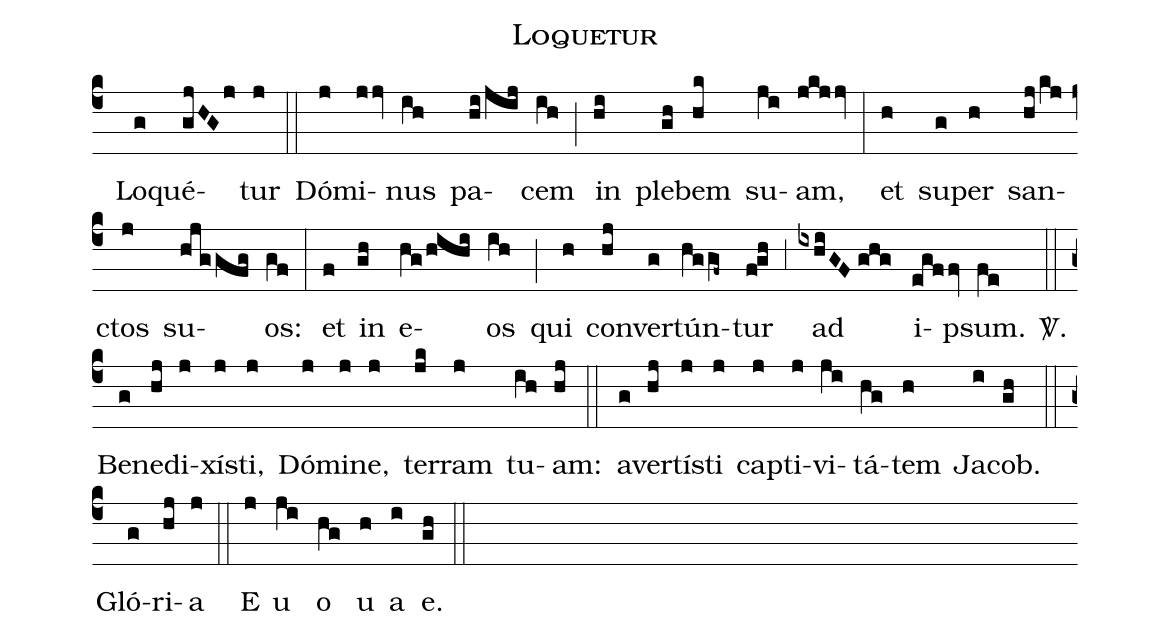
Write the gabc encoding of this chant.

name:Loquetur;
office-part:Introitus;
mode:3;
%%
(c4) () Lo(g)qué(gjHGj)tur(j) (::) Dó(j)mi(jjv)nus(ih) pa(hi/jij)cem(ih) (;) in(hi) ple(gh)bem(hk) su(ji)am,(jkjjv) (:) et(h) su(g)per(h) san(hj/kj)ctos(j) su(hjggfg)os:(gf) (:) et(f) in(gh) e(hg/hihi)os(ih) (;) qui(h) con(hj)ver(g)tún(hggf~)tur(f!gh) (;3) ad(ixhiGF//ghg) i(egffv)psum.(fe) <sp>V/</sp>.(::) Be(g)ne(hj)di(j)xí(j)sti,(j) Dó(j)mi(j)ne,(j) ter(jk)ram(j) tu(ih)am:(hj) (::) a(g)ver(hj)tí(j)sti(j) cap(j)ti(j)vi(ji)tá(hg)tem(h) Ja(i)cob.(gh) (::) Gló(g)ri(hj)a(j) (::) E(j) u(ji) o(hg) u(h) a(i) e.(gh) (::)
